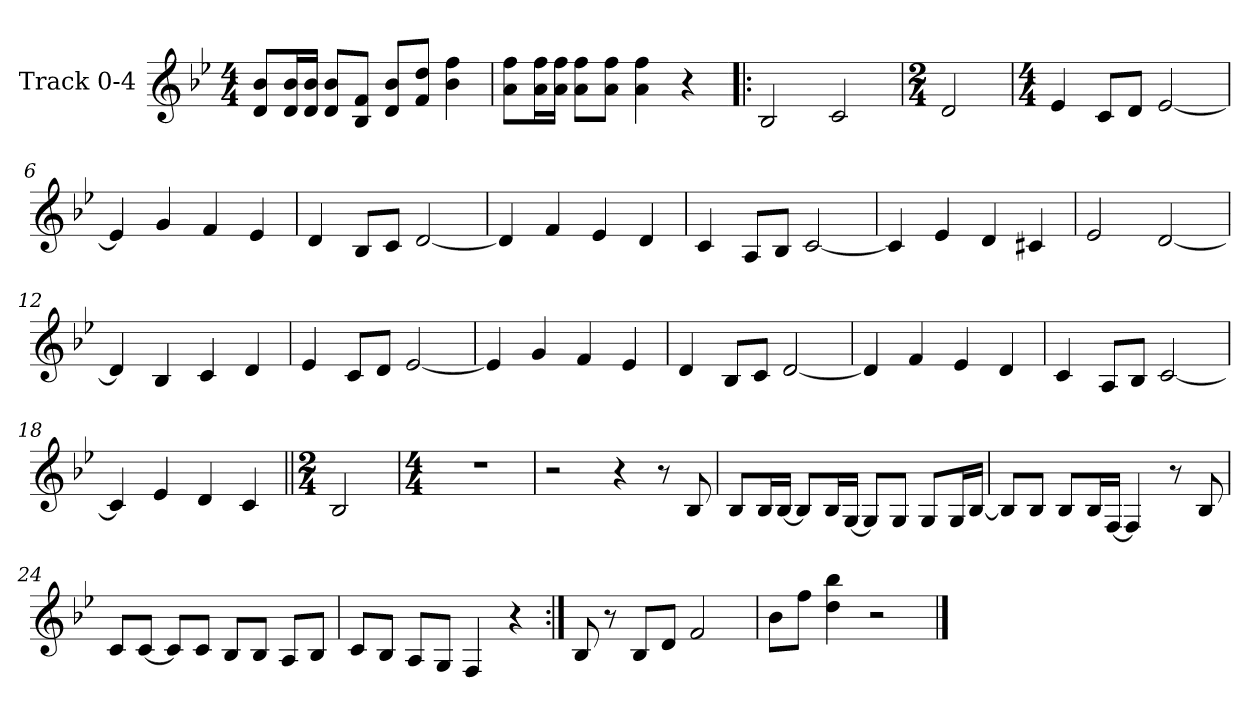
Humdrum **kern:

**kern
*part1
*staff1
*I"Track 0-4
*clefG2
*k[b-e-]
*B-:
*M4/4
=1
8d/ 8b-/L
16d/ 16b-/L
16d/ 16b-/JJ
8d/ 8b-/L
8B-/ 8f/J
8d/ 8b-/L
8f/ 8dd/J
4b-\ 4ff\
=2
8a\ 8ff\L
16a\ 16ff\L
16a\ 16ff\JJ
8a\ 8ff\L
8a\ 8ff\J
4a\ 4ff\
4r
=3!|:
2B-/
2c/
=4
*M2/4
2d/
!!LO:LB:g=z
=5
*M4/4
4e-/
8c/L
8d/J
[2e-/
=6
4e-/]
4g/
4f/
4e-/
=7
4d/
8B-/L
8c/J
[2d/
=8
4d/]
4f/
4e-/
4d/
!!LO:LB:g=z
=9
4c/
8A/L
8B-/J
[2c/
=10
4c/]
4e-/
4d/
4c#X/
=11
2e-/
[2d/
=12
4d/]
4B-/
4c/
4d/
!!LO:LB:g=z
=13
4e-/
8c/L
8d/J
[2e-/
=14
4e-/]
4g/
4f/
4e-/
=15
4d/
8B-/L
8c/J
[2d/
=16
4d/]
4f/
4e-/
4d/
!!LO:LB:g=z
=17
4c/
8A/L
8B-/J
[2c/
=18
4c/]
4e-/
4d/
4c/
=19||
*M2/4
2B-/
=20
*M4/4
1r
!!LO:LB:g=z
=21
2r
4r
8r
8B-/
=22
8B-/L
16B-/L
[16B-/JJ
8B-/L]
16B-/L
[16G/JJ
8G/L]
8G/J
8G/L
16G/L
[16B-/JJ
=23
8B-/L]
8B-/J
8B-/L
16B-/L
[16F/JJ
4F/]
8r
8B-/
=24
8c/L
[8c/J
8c/L]
8c/J
8B-/L
8B-/J
8A/L
8B-/J
!!LO:LB:g=z
=25
8c/L
8B-/J
8A/L
8G/J
4F/
4r
!!LO:LB:g=z
=26:|!
8B-/
8r
8B-/L
8d/J
2f/
=27
8b-\L
8ff\J
4dd\ 4bb-\
2r
==
*-
